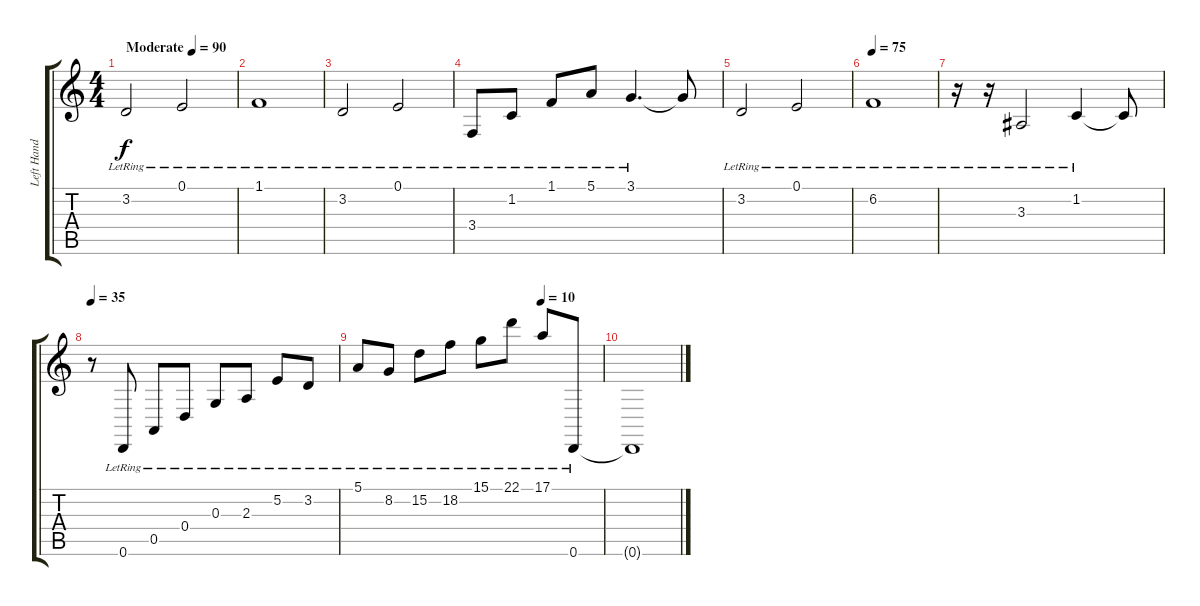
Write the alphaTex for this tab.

\track ("Left Hand" "Left Hand") {instrument acousticgrandpiano}
\staff {score tabs}
\tuning (E4 B3 G3 D3 A2 D2) {hide}
\ts (4 4)
\tempo (90 "Moderate")
\clef g2
\ks c
3.2{lr}.2{dy f instrument acousticgrandpiano} 0.1{lr}.2 |
1.1{lr}.1 |
3.2{lr}.2 0.1{lr}.2 |
3.4{lr}.8 1.2{lr}.8 1.1{lr}.8 5.1{lr}.8 3.1{lr}.4{d} 3.1{t}.8 |
3.2{lr}.2 0.1{lr}.2 |
\tempo 75
6.2{lr}.1 |
r.16 r.16 3.3{lr}.2 1.2{lr}.4 1.2{t}.8 |
\tempo 80
\tempo 35
r.8 0.6{lr}.8 0.5{lr}.8 0.4{lr}.8 0.3{lr}.8 2.3{lr}.8 5.2{lr}.8 3.2{lr}.8 |
\tempo (10 0.75)
5.1{lr}.8 8.2{lr}.8 15.2{lr}.8 18.2{lr}.8 15.1{lr}.8 22.1{lr}.8 17.1{lr}.8 0.6{lr}.8 |
0.6{t}.1
